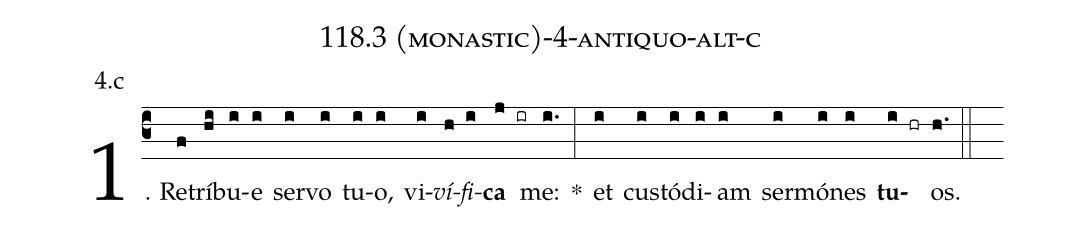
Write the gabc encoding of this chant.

name: 118.3 (monastic)-4-antiquo-alt-c;
annotation: 4.c;
%%
(c3)1. Re(f)trí(hi)bu(i)e(i) ser(i)vo(i) tu(i)o,(i) vi(i)<i>ví</i>(h)<i>fi</i>(i)<b>ca</b>(j ir) me:(i.) *(:) et(i) cus(i)tó(i)di(i)am(i) ser(i)mó(i)nes(i) <b>tu</b>(i hr)os.(h.) (::)
